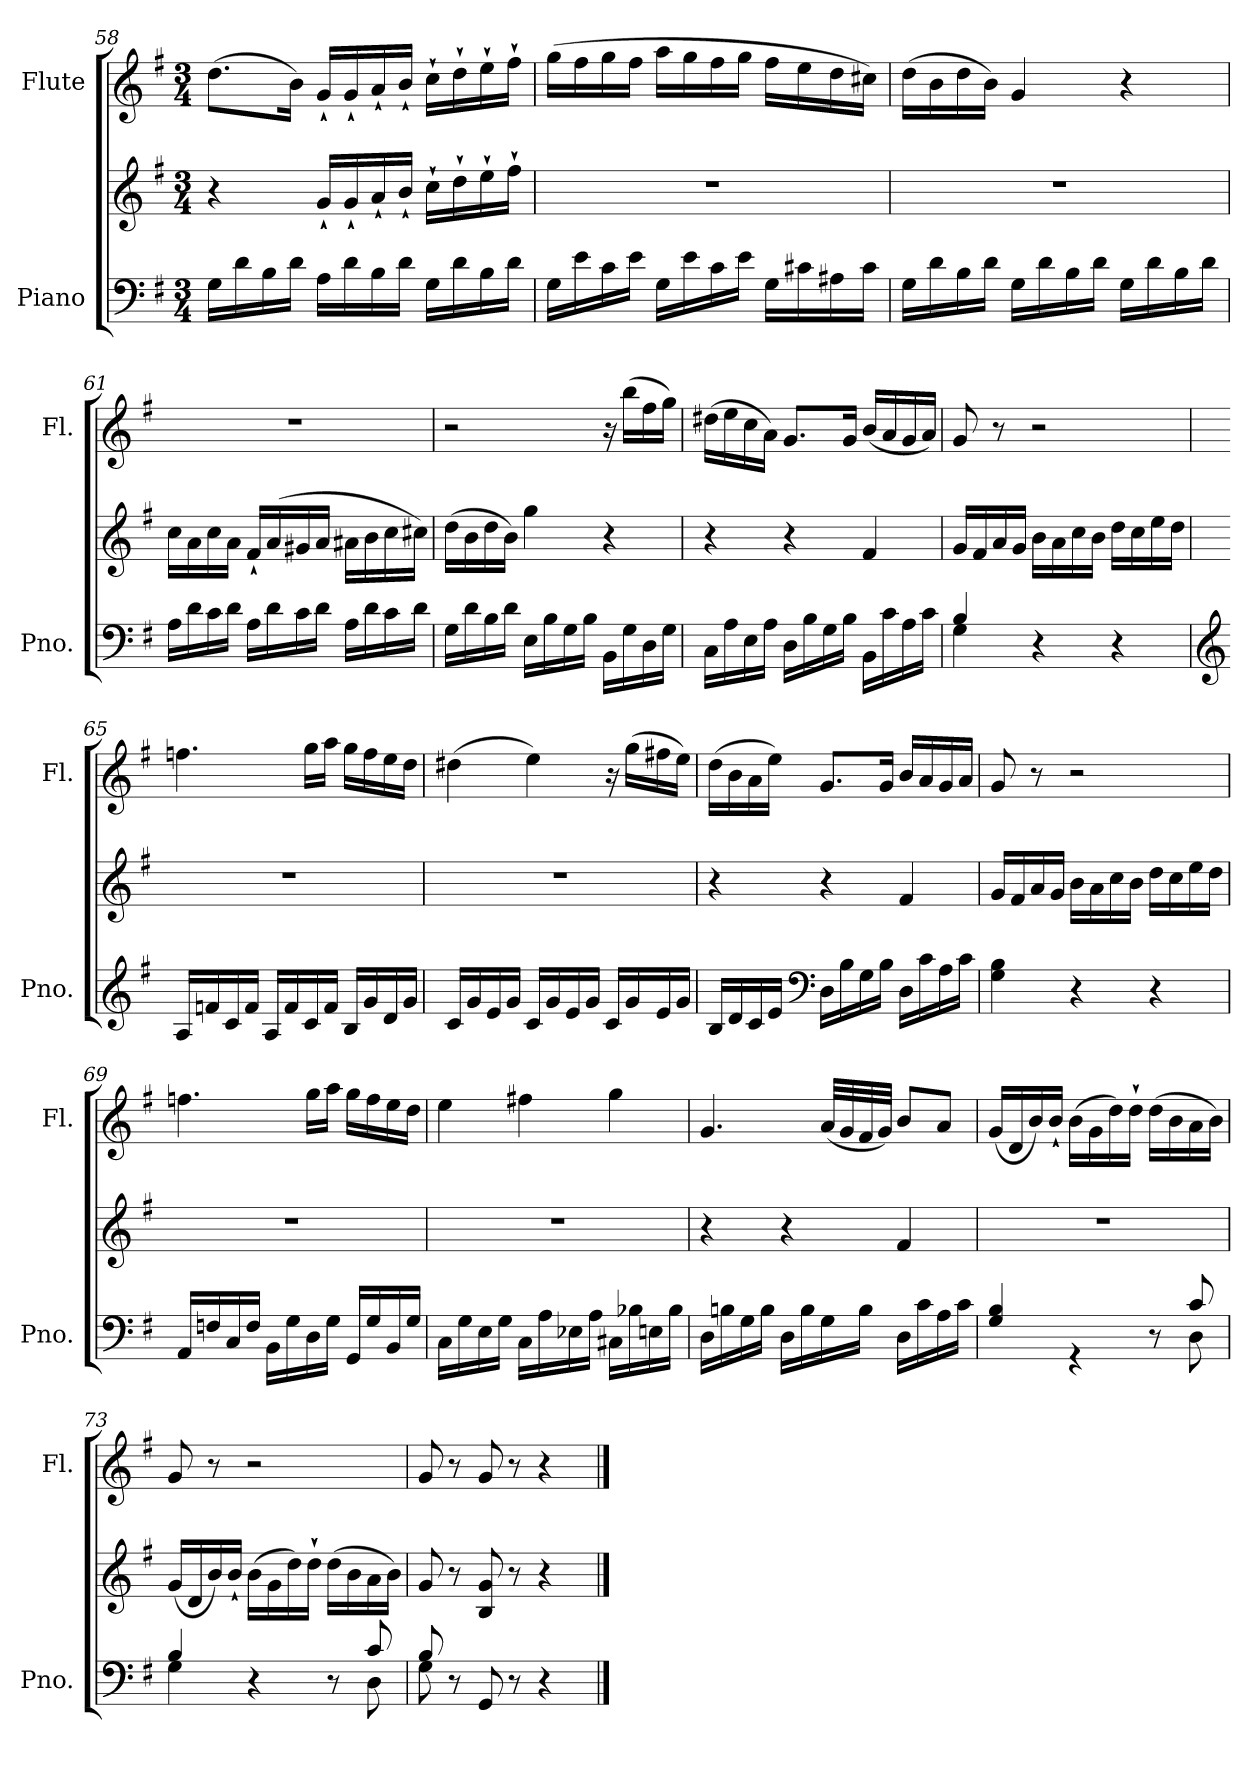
**kern	**kern	**kern
*part2	*part2	*part1
*staff3	*staff2	*staff1
*I"Piano	*	*I"Flute
*I'Pno.	*	*I'Fl.
*clefF4	*clefG2	*clefG2
*k[f#]	*k[f#]	*k[f#]
*M3/4	*M3/4	*M3/4
=58	=58	=58
16G\LL	4r	(8.dd\L
16d\	.	.
16B\	.	.
16d\JJ	.	16b\Jk)
16A\LL	16g`/LL	16g`/LL
16d\	16g`/	16g`/
16B\	16a`/	16a`/
16d\JJ	16b`/JJ	16b`/JJ
16G\LL	16cc`\LL	16cc`\LL
16d\	16dd`\	16dd`\
16B\	16ee`\	16ee`\
16d\JJ	16ff#`\JJ	16ff#`\JJ
!!LO:PB:g=z
=59	=59	=59
16G\LL	2.r	(16gg\LL
16e\	.	16ff#\
16c\	.	16gg\
16e\JJ	.	16ff#\JJ
16G\LL	.	16aa\LL
16e\	.	16gg\
16c\	.	16ff#\
16e\JJ	.	16gg\JJ
16G\LL	.	16ff#\LL
16c#X\	.	16ee\
16A#X\	.	16dd\
16c#\JJ	.	16cc#X\JJ)
=60	=60	=60
16G\LL	2.r	(16dd\LL
16d\	.	16b\
16B\	.	16dd\
16d\JJ	.	16b\JJ)
16G\LL	.	4g/
16d\	.	.
16B\	.	.
16d\JJ	.	.
16G\LL	.	4r
16d\	.	.
16B\	.	.
16d\JJ	.	.
=61	=61	=61
16A\LL	16cc\LL	2.r
16d\	16a\	.
16c\	16cc\	.
16d\JJ	16a\JJ	.
16A\LL	16f#`/LL	.
16d\	(16a/	.
16c\	16g#X/	.
16d\JJ	16a/JJ	.
16A\LL	16a#X\LL	.
16d\	16b\	.
16c\	16cc\	.
16d\JJ	16cc#X\JJ)	.
=62	=62	=62
16G\LL	(16dd\LL	2r
16d\	16b\	.
16B\	16dd\	.
16d\JJ	16b\JJ)	.
16E\LL	4gg\	.
16B\	.	.
16G\	.	.
16B\JJ	.	.
16BB\LL	4r	16r
16G\	.	(16bb\LL
16D\	.	16ff#\
16G\JJ	.	16gg\JJ)
=63	=63	=63
*	*	*^
16C\LL	4r	4rffyy	(16dd#X\LL
16A\	.	.	16ee\
16E\	.	.	16cc\
16A\JJ	.	.	16a\JJ)
16D\LL	4r	8.g/L	2ryy
16B\	.	.	.
16G\	.	.	.
16B\JJ	.	16g/Jk	.
16BB\LL	4f#/	(16b/LL	.
16c\	.	16a/	.
16A\	.	16g/	.
16c\JJ	.	16a/JJ)	.
*	*	*v	*v
!!LO:LB:g=z
=64	=64	=64
*^	*	*
4B/	4G\	16g/LL	8g/
.	.	16f#/	.
.	.	16a/	8r
.	.	16g/JJ	.
2ryy	4r	16b\LL	2r
.	.	16a\	.
.	.	16cc\	.
.	.	16b\JJ	.
.	4r	16dd\LL	.
.	.	16cc\	.
.	.	16ee\	.
.	.	16dd\JJ	.
*v	*v	*	*
=65	=65	=65
*clefG2	*	*
16A/LL	2.r	4.ffn\
16fn/	.	.
16c/	.	.
16f/JJ	.	.
16A/LL	.	.
16f/	.	.
16c/	.	16gg\LL
16f/JJ	.	16aa\JJ
16B/LL	.	16gg\LL
16g/	.	16ff\
16d/	.	16ee\
16g/JJ	.	16dd\JJ
=66	=66	=66
16c/LL	2.r	(4dd#X\
16g/	.	.
16e/	.	.
16g/JJ	.	.
16c/LL	.	4ee\)
16g/	.	.
16e/	.	.
16g/JJ	.	.
16c/LL	.	16r
16g/	.	(16gg\LL
16e/	.	16ff#X\
16g/JJ	.	16ee\JJ)
=67	=67	=67
*	*	*^
16B/LL	4r	4ryy	(16dd\LL
16d/	.	.	16b\
16c/	.	.	16a\
16e/JJ	.	.	16ee\JJ)
*clefF4	*	*	*
16D\LL	4r	8.g/L	2ryy
16B\	.	.	.
16G\	.	.	.
16B\JJ	.	16g/Jk	.
16D\LL	4f#/	16b/LL	.
16c\	.	16a/	.
16A\	.	16g/	.
16c\JJ	.	16a/JJ	.
*	*	*v	*v
=68	=68	=68
4G\ 4B\	16g/LL	8g/
.	16f#/	.
.	16a/	8r
.	16g/JJ	.
4r	16b\LL	2r
.	16a\	.
.	16cc\	.
.	16b\JJ	.
4r	16dd\LL	.
.	16cc\	.
.	16ee\	.
.	16dd\JJ	.
!!LO:LB:g=z
=69	=69	=69
16AA/LL	2.r	4.ffn\
16Fn/	.	.
16C/	.	.
16F/JJ	.	.
16BB\LL	.	.
16G\	.	.
16D\	.	16gg\LL
16G\JJ	.	16aa\JJ
16GG/LL	.	16gg\LL
16G/	.	16ff\
16BB/	.	16ee\
16G/JJ	.	16dd\JJ
=70	=70	=70
16C\LL	2.r	4ee\
16G\	.	.
16E\	.	.
16G\JJ	.	.
16C\LL	.	4ff#X\
16A\	.	.
16E-X\	.	.
16A\JJ	.	.
16C#X\LL	.	4gg\
16B-X\	.	.
16En\	.	.
16B-\JJ	.	.
=71	=71	=71
16D\LL	4r	4.g/
16Bn\	.	.
16G\	.	.
16B\JJ	.	.
16D\LL	4r	.
16B\	.	.
16G\	.	(32a/LLL
.	.	32g/
16B\JJ	.	32f#/
.	.	32g/JJJ)
16D\LL	4f#/	8b/L
16c\	.	.
16A\	.	8a/J
16c\JJ	.	.
=72	=72	=72
*^	*	*
4G/ 4B/	2rEEyy	2.r	(16g/LL
.	.	.	16d/
.	.	.	16b/)
.	.	.	16b`/JJ
4rGG	.	.	(16b\LL
.	.	.	16g\
.	.	.	16dd\)
.	.	.	16dd`\JJ
8r	8rGGyy	.	(16dd\LL
.	.	.	16b\
8D\	8c/	.	16a\
.	.	.	16b\JJ)
!!LO:LB:g=z
=73	=73	=73	=73
4B/	4G\	(16g/LL	8g/
.	.	16d/	.
.	.	16b/)	8r
.	.	16b`/JJ	.
4r	4.ryy	(16b\LL	2r
.	.	16g\	.
.	.	16dd\)	.
.	.	16dd`\JJ	.
8r	.	(16dd\LL	.
.	.	16b\	.
8D\	8c/	16a\	.
.	.	16b\JJ)	.
=74	=74	=74	=74
8B/	8G\	8g/	8g/
8r	2ryy	8r	8r
8GG/	.	8B/ 8g/	8g/
8r	.	8r	8r
4r	.	4r	4r
.	8ryy	.	.
*v	*v	*	*
==	==	==
*-	*-	*-
